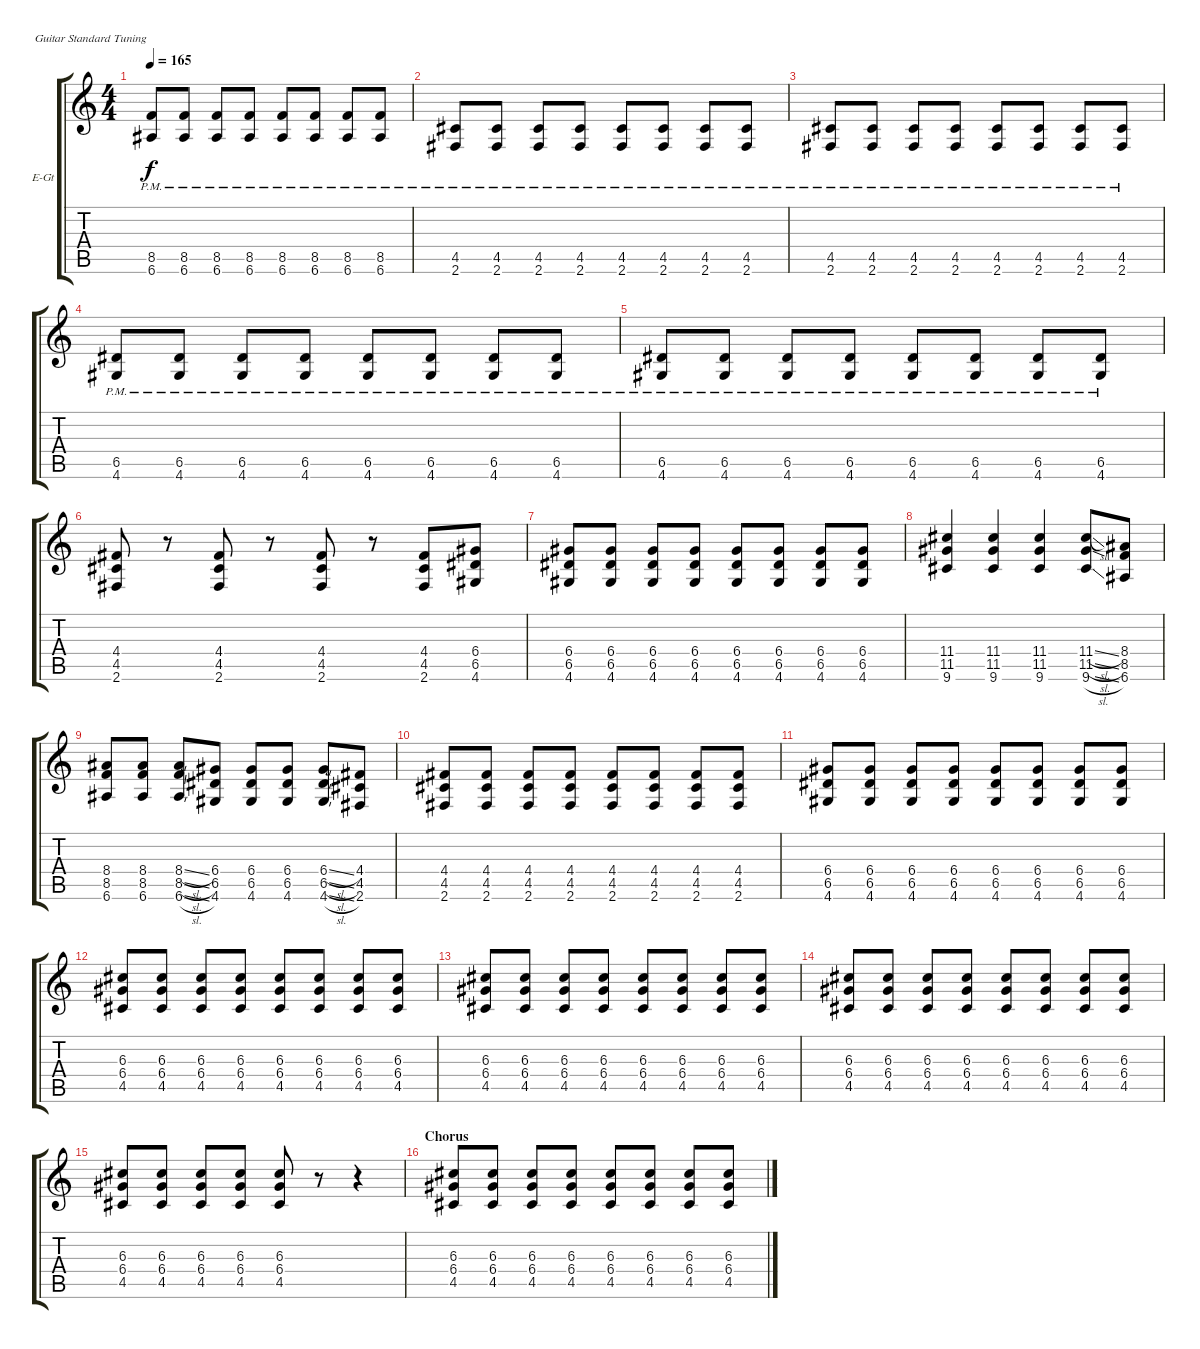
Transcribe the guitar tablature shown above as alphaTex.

\defaultSystemsLayout 4
\bracketExtendMode groupsimilarinstruments
\firstSystemTrackNameOrientation horizontal
\otherSystemsTrackNameOrientation horizontal
\track ("Erick" "E-Gt") {instrument distortionguitar}
\staff {score tabs}
\tuning (E4 B3 G3 D3 A2 E2)
\ts (4 4)
\tempo 165
\clef g2
\ks c
(6.6{pm} 8.5{pm}).8{dy f} (6.6{pm} 8.5{pm}).8 (6.6{pm} 8.5{pm}).8 (6.6{pm} 8.5{pm}).8 (6.6{pm} 8.5{pm}).8 (6.6{pm} 8.5{pm}).8 (6.6{pm} 8.5{pm}).8 (6.6{pm} 8.5{pm}).8 |
(2.6{pm} 4.5{pm}).8 (2.6{pm} 4.5{pm}).8 (2.6{pm} 4.5{pm}).8 (2.6{pm} 4.5{pm}).8 (2.6{pm} 4.5{pm}).8 (2.6{pm} 4.5{pm}).8 (2.6{pm} 4.5{pm}).8 (2.6{pm} 4.5{pm}).8 |
(2.6{pm} 4.5{pm}).8 (2.6{pm} 4.5{pm}).8 (2.6{pm} 4.5{pm}).8 (2.6{pm} 4.5{pm}).8 (2.6{pm} 4.5{pm}).8 (2.6{pm} 4.5{pm}).8 (2.6{pm} 4.5{pm}).8 (2.6{pm} 4.5{pm}).8 |
(4.6{pm} 6.5{pm}).8 (4.6{pm} 6.5{pm}).8 (4.6{pm} 6.5{pm}).8 (4.6{pm} 6.5{pm}).8 (4.6{pm} 6.5{pm}).8 (4.6{pm} 6.5{pm}).8 (4.6{pm} 6.5{pm}).8 (4.6{pm} 6.5{pm}).8 |
(4.6{pm} 6.5{pm}).8 (4.6{pm} 6.5{pm}).8 (4.6{pm} 6.5{pm}).8 (4.6{pm} 6.5{pm}).8 (4.6{pm} 6.5{pm}).8 (4.6{pm} 6.5{pm}).8 (4.6{pm} 6.5{pm}).8 (4.6{pm} 6.5{pm}).8 |
(2.6 4.5 4.4).8 r.8 (2.6 4.5 4.4).8 r.8 (2.6 4.5 4.4).8 r.8 (2.6 4.5 4.4).8 (4.6 6.5 6.4).8 |
(4.6 6.5 6.4).8 (4.6 6.5 6.4).8 (4.6 6.5 6.4).8 (4.6 6.5 6.4).8 (4.6 6.5 6.4).8 (4.6 6.5 6.4).8 (4.6 6.5 6.4).8 (4.6 6.5 6.4).8 |
(9.6 11.5 11.4).4 (9.6 11.5 11.4).4 (9.6 11.5 11.4).4 (9.6{sl} 11.5{sl} 11.4{sl}).8 (6.6 8.5 8.4).8 |
(6.6 8.5 8.4).8 (6.6 8.5 8.4).8 (6.6{sl} 8.5{sl} 8.4{sl}).8 (4.6 6.5 6.4).8 (4.6 6.5 6.4).8 (4.6 6.5 6.4).8 (4.6{sl} 6.5{sl} 6.4{sl}).8 (2.6 4.5 4.4).8 |
(2.6 4.5 4.4).8 (2.6 4.5 4.4).8 (2.6 4.5 4.4).8 (2.6 4.5 4.4).8 (2.6 4.5 4.4).8 (2.6 4.5 4.4).8 (2.6 4.5 4.4).8 (2.6 4.5 4.4).8 |
(4.6 6.5 6.4).8 (4.6 6.5 6.4).8 (4.6 6.5 6.4).8 (4.6 6.5 6.4).8 (4.6 6.5 6.4).8 (4.6 6.5 6.4).8 (4.6 6.5 6.4).8 (4.6 6.5 6.4).8 |
(4.5 6.4 6.3).8 (4.5 6.4 6.3).8 (4.5 6.4 6.3).8 (4.5 6.4 6.3).8 (4.5 6.4 6.3).8 (4.5 6.4 6.3).8 (4.5 6.4 6.3).8 (4.5 6.4 6.3).8 |
(4.5 6.4 6.3).8 (4.5 6.4 6.3).8 (4.5 6.4 6.3).8 (4.5 6.4 6.3).8 (4.5 6.4 6.3).8 (4.5 6.4 6.3).8 (4.5 6.4 6.3).8 (4.5 6.4 6.3).8 |
(4.5 6.4 6.3).8 (4.5 6.4 6.3).8 (4.5 6.4 6.3).8 (4.5 6.4 6.3).8 (4.5 6.4 6.3).8 (4.5 6.4 6.3).8 (4.5 6.4 6.3).8 (4.5 6.4 6.3).8 |
(4.5 6.4 6.3).8 (4.5 6.4 6.3).8 (4.5 6.4 6.3).8 (4.5 6.4 6.3).8 (4.5 6.4 6.3).8 r.8 r.4 |
\section ("" "Chorus")
(4.5 6.4 6.3).8 (4.5 6.4 6.3).8 (4.5 6.4 6.3).8 (4.5 6.4 6.3).8 (4.5 6.4 6.3).8 (4.5 6.4 6.3).8 (4.5 6.4 6.3).8 (4.5 6.4 6.3).8
